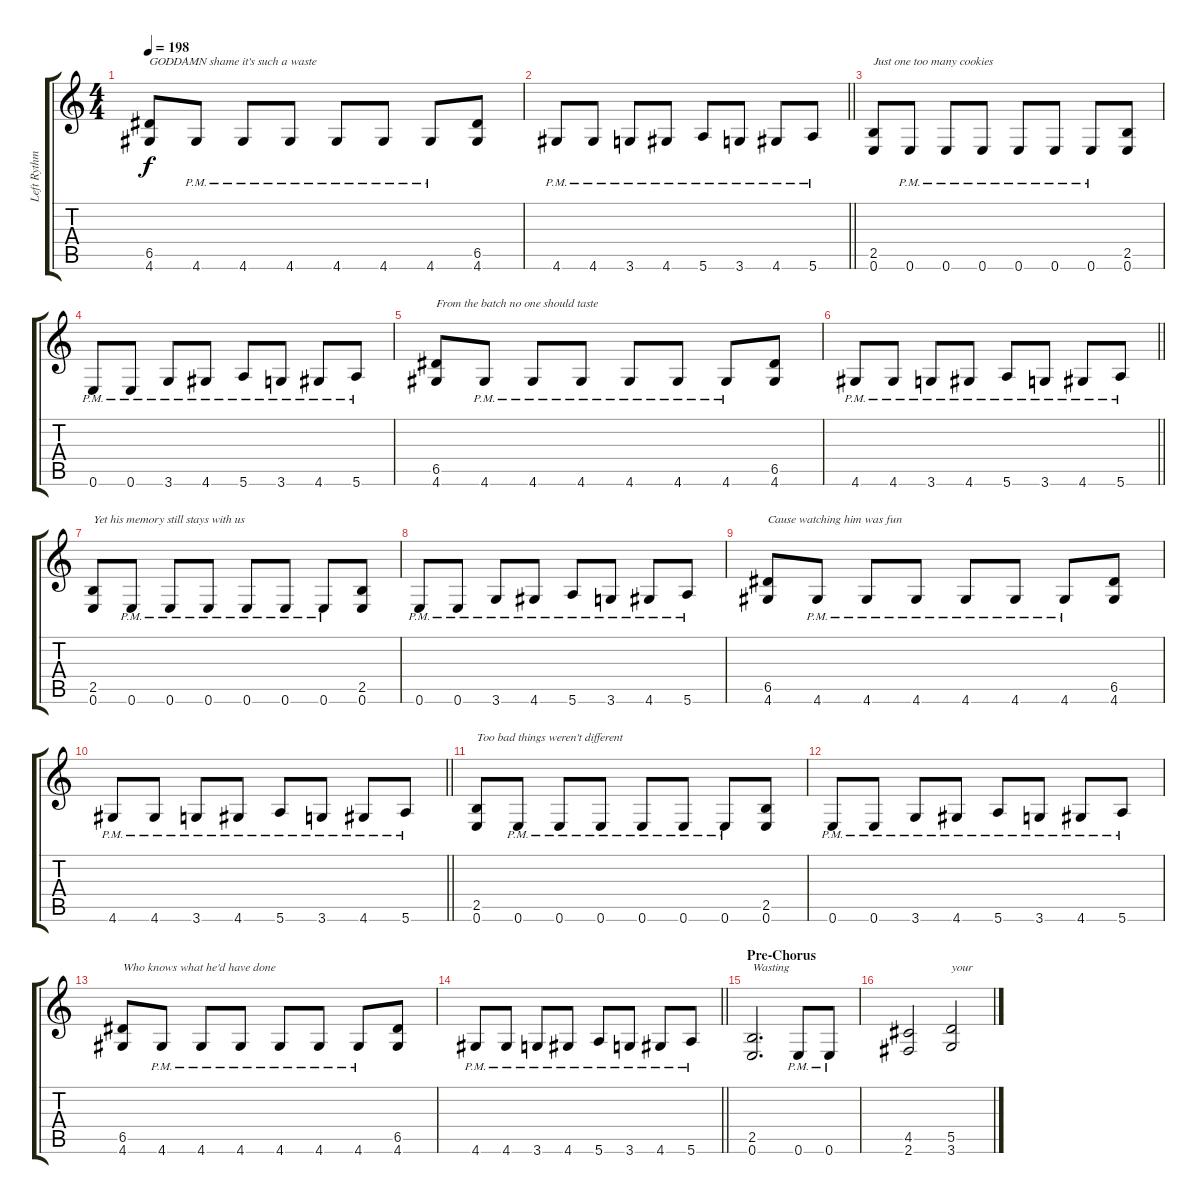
\track ("Left Rythm Guitar" "Left Rythm") {instrument distortionguitar}
\staff {score tabs}
\tuning (E4 B3 G3 D3 A2 E2) {hide}
\ts (4 4)
\tempo 198
\clef g2
\ks c
(6.5 4.6).8{txt "GODDAMN shame it's such a waste" dy f} 4.6{pm}.8 4.6{pm}.8 4.6{pm}.8 4.6{pm}.8 4.6{pm}.8 4.6{pm}.8 (6.5 4.6).8 |
\barLineRight lightlight
4.6{pm}.8 4.6{pm}.8 3.6{pm}.8 4.6{pm}.8 5.6{pm}.8 3.6{pm}.8 4.6{pm}.8 5.6{pm}.8 |
(2.5 0.6).8{txt "Just one too many cookies"} 0.6{pm}.8 0.6{pm}.8 0.6{pm}.8 0.6{pm}.8 0.6{pm}.8 0.6{pm}.8 (2.5 0.6).8 |
0.6{pm}.8 0.6{pm}.8 3.6{pm}.8 4.6{pm}.8 5.6{pm}.8 3.6{pm}.8 4.6{pm}.8 5.6{pm}.8 |
(6.5 4.6).8{txt "From the batch no one should taste"} 4.6{pm}.8 4.6{pm}.8 4.6{pm}.8 4.6{pm}.8 4.6{pm}.8 4.6{pm}.8 (6.5 4.6).8 |
\barLineRight lightlight
4.6{pm}.8 4.6{pm}.8 3.6{pm}.8 4.6{pm}.8 5.6{pm}.8 3.6{pm}.8 4.6{pm}.8 5.6{pm}.8 |
(2.5 0.6).8{txt "Yet his memory still stays with us"} 0.6{pm}.8 0.6{pm}.8 0.6{pm}.8 0.6{pm}.8 0.6{pm}.8 0.6{pm}.8 (2.5 0.6).8 |
0.6{pm}.8 0.6{pm}.8 3.6{pm}.8 4.6{pm}.8 5.6{pm}.8 3.6{pm}.8 4.6{pm}.8 5.6{pm}.8 |
(6.5 4.6).8{txt "Cause watching him was fun"} 4.6{pm}.8 4.6{pm}.8 4.6{pm}.8 4.6{pm}.8 4.6{pm}.8 4.6{pm}.8 (6.5 4.6).8 |
\barLineRight lightlight
4.6{pm}.8 4.6{pm}.8 3.6{pm}.8 4.6{pm}.8 5.6{pm}.8 3.6{pm}.8 4.6{pm}.8 5.6{pm}.8 |
(2.5 0.6).8{txt "Too bad things weren't different"} 0.6{pm}.8 0.6{pm}.8 0.6{pm}.8 0.6{pm}.8 0.6{pm}.8 0.6{pm}.8 (2.5 0.6).8 |
0.6{pm}.8 0.6{pm}.8 3.6{pm}.8 4.6{pm}.8 5.6{pm}.8 3.6{pm}.8 4.6{pm}.8 5.6{pm}.8 |
(6.5 4.6).8{txt "Who knows what he'd have done"} 4.6{pm}.8 4.6{pm}.8 4.6{pm}.8 4.6{pm}.8 4.6{pm}.8 4.6{pm}.8 (6.5 4.6).8 |
\barLineRight lightlight
4.6{pm}.8 4.6{pm}.8 3.6{pm}.8 4.6{pm}.8 5.6{pm}.8 3.6{pm}.8 4.6{pm}.8 5.6{pm}.8 |
\section ("" "Pre-Chorus")
(2.5 0.6).2{d txt "Wasting "} 0.6{pm}.8 0.6{pm}.8 |
(4.5 2.6).2 (5.5 3.6).2{txt "your "}
